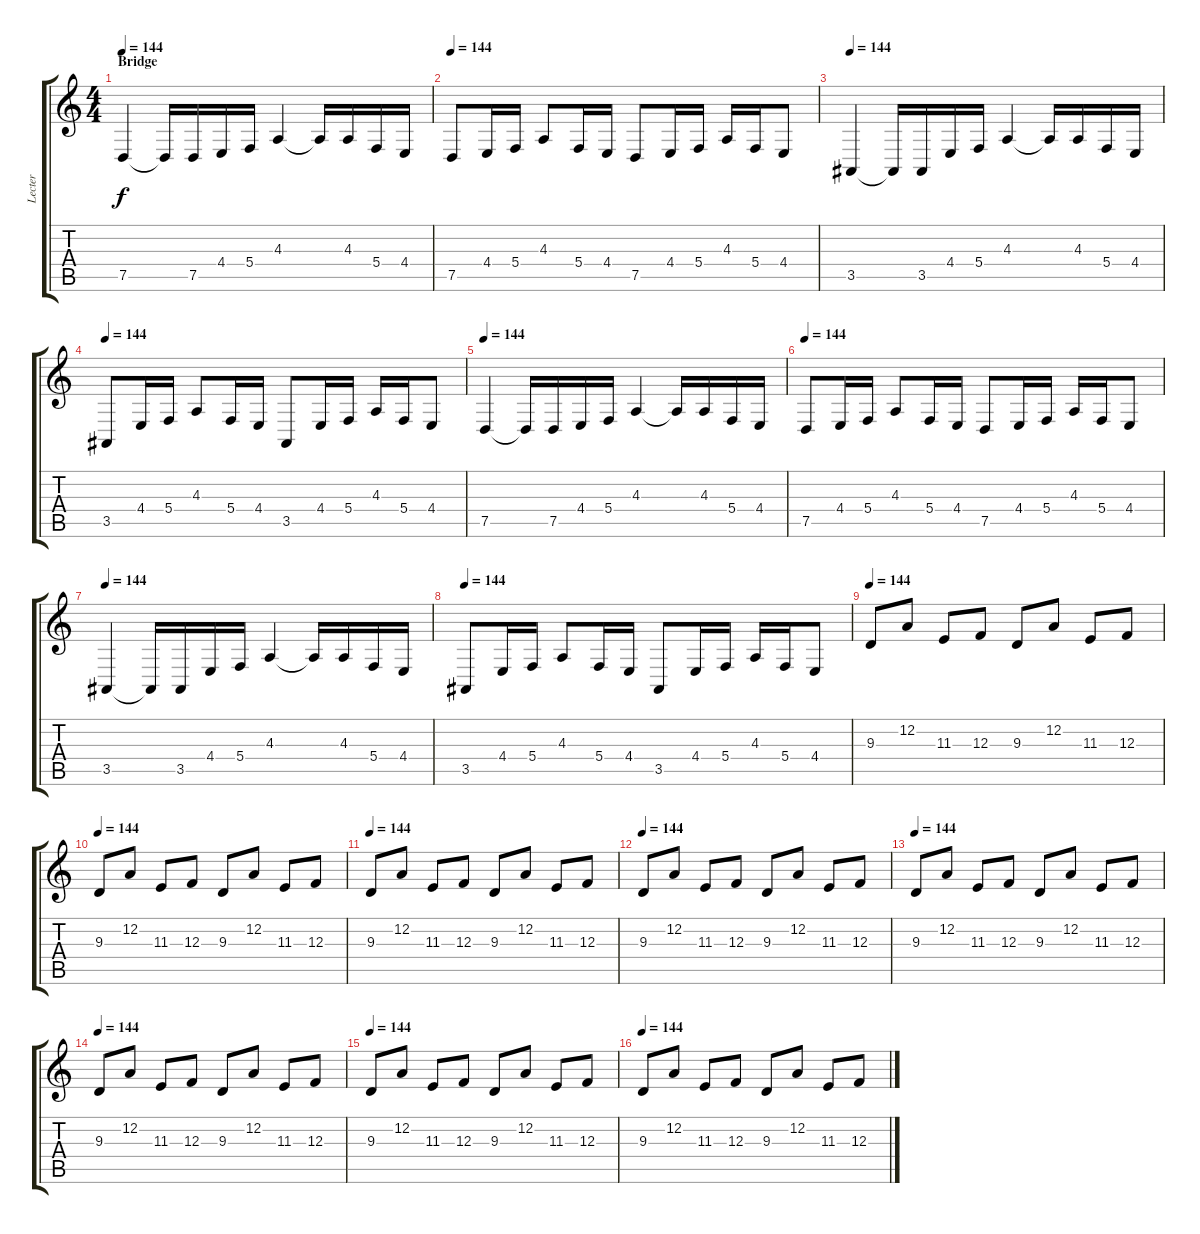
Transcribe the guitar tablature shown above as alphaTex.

\track ("Lecter" "Lecter") {instrument harpsichord}
\staff {score tabs}
\tuning (D4 A3 F3 C3 G2 D2) {hide}
\ts (4 4)
\section ("" "Bridge")
\tempo 144
\clef g2
\ks c
7.5.4{dy f} 7.5{t}.16 7.5.16 4.4.16 5.4.16 4.3.4 4.3{t}.16 4.3.16 5.4.16 4.4.16 |
\tempo 144
7.5.8 4.4.16 5.4.16 4.3.8 5.4.16 4.4.16 7.5.8 4.4.16 5.4.16 4.3.16 5.4.16 4.4.8 |
\tempo 144
3.5.4 3.5{t}.16 3.5.16 4.4.16 5.4.16 4.3.4 4.3{t}.16 4.3.16 5.4.16 4.4.16 |
\tempo 144
3.5.8 4.4.16 5.4.16 4.3.8 5.4.16 4.4.16 3.5.8 4.4.16 5.4.16 4.3.16 5.4.16 4.4.8 |
\tempo 144
7.5.4 7.5{t}.16 7.5.16 4.4.16 5.4.16 4.3.4 4.3{t}.16 4.3.16 5.4.16 4.4.16 |
\tempo 144
7.5.8 4.4.16 5.4.16 4.3.8 5.4.16 4.4.16 7.5.8 4.4.16 5.4.16 4.3.16 5.4.16 4.4.8 |
\tempo 144
3.5.4 3.5{t}.16 3.5.16 4.4.16 5.4.16 4.3.4 4.3{t}.16 4.3.16 5.4.16 4.4.16 |
\tempo 144
3.5.8 4.4.16 5.4.16 4.3.8 5.4.16 4.4.16 3.5.8 4.4.16 5.4.16 4.3.16 5.4.16 4.4.8 |
\tempo 144
9.3.8 12.2.8 11.3.8 12.3.8 9.3.8 12.2.8 11.3.8 12.3.8 |
\tempo 144
9.3.8 12.2.8 11.3.8 12.3.8 9.3.8 12.2.8 11.3.8 12.3.8 |
\tempo 144
9.3.8 12.2.8 11.3.8 12.3.8 9.3.8 12.2.8 11.3.8 12.3.8 |
\tempo 144
9.3.8 12.2.8 11.3.8 12.3.8 9.3.8 12.2.8 11.3.8 12.3.8 |
\tempo 144
9.3.8 12.2.8 11.3.8 12.3.8 9.3.8 12.2.8 11.3.8 12.3.8 |
\tempo 144
9.3.8 12.2.8 11.3.8 12.3.8 9.3.8 12.2.8 11.3.8 12.3.8 |
\tempo 144
9.3.8 12.2.8 11.3.8 12.3.8 9.3.8 12.2.8 11.3.8 12.3.8 |
\tempo 144
9.3.8 12.2.8 11.3.8 12.3.8 9.3.8 12.2.8 11.3.8 12.3.8
